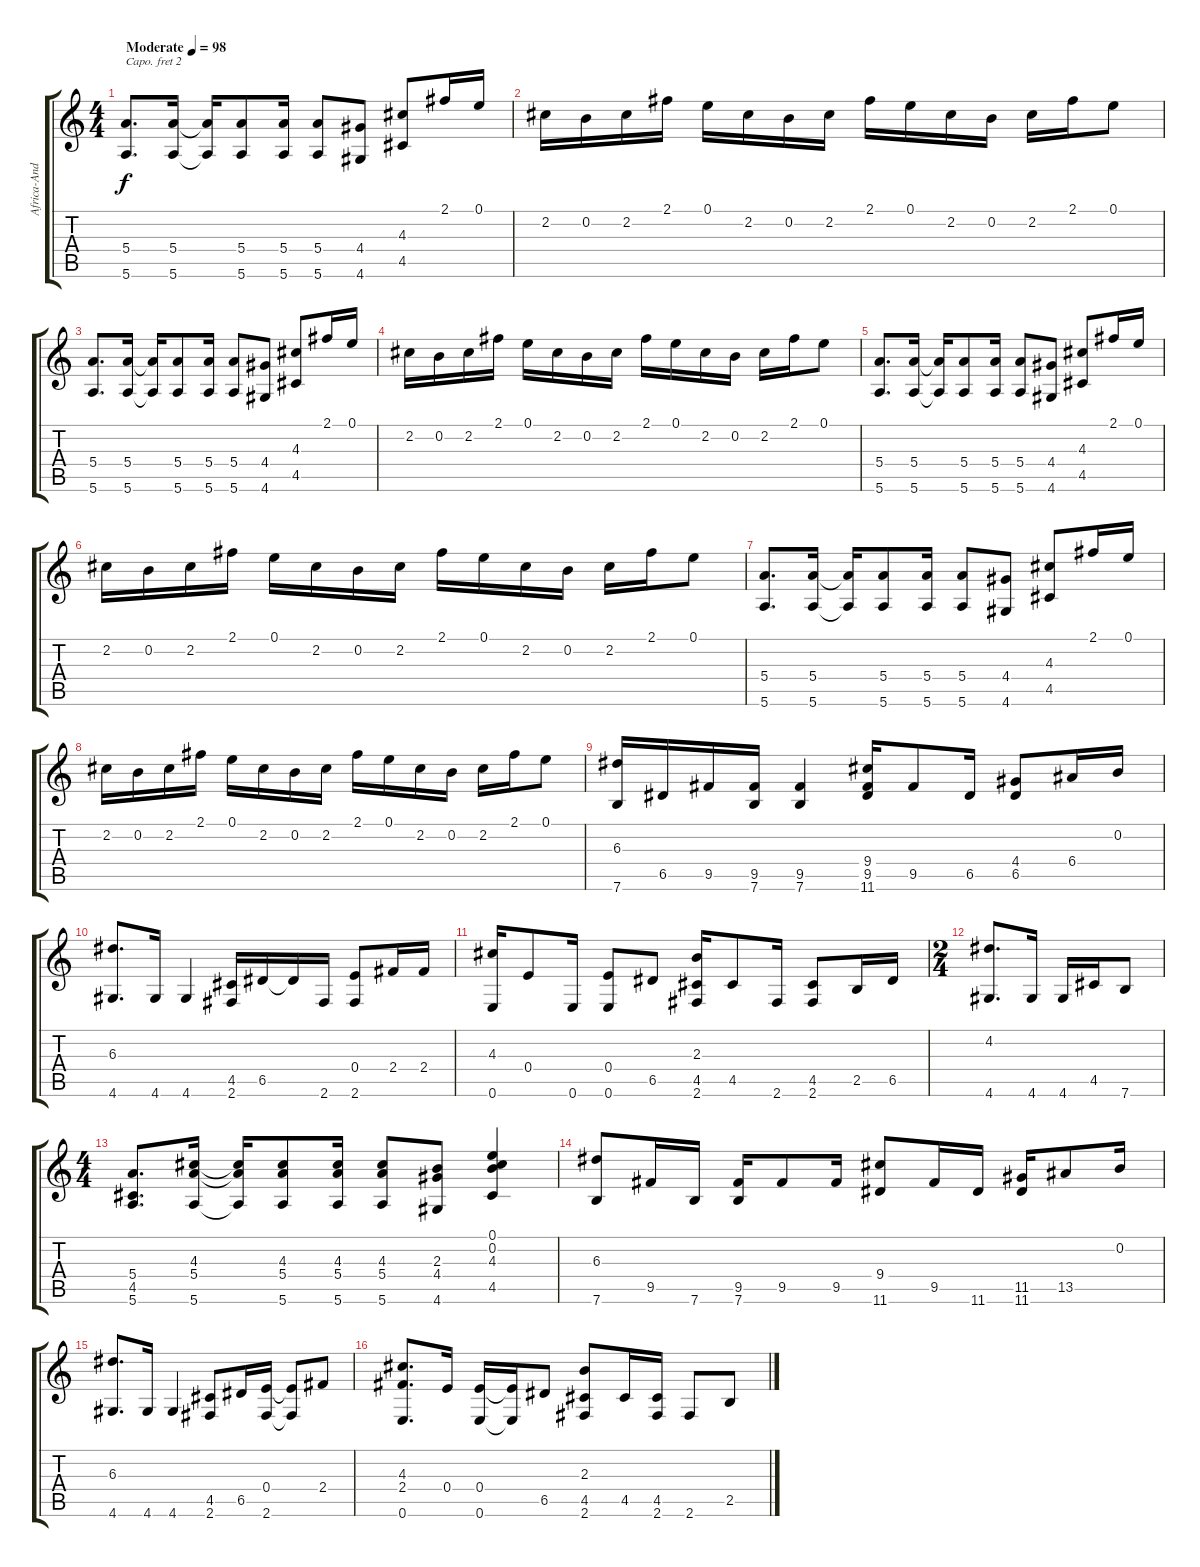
\track ("Africa-Andy Mckee" "Africa-And") {instrument acousticguitarsteel}
\staff {score tabs}
\capo 2
\tuning (D4 A3 G3 D3 G2 D2) {hide}
\ts (4 4)
\tempo (98 "Moderate")
\clef g2
\ks c
(5.4 5.6).8{d dy f instrument acousticguitarsteel} (5.4 5.6).16 (5.4{t} 5.6{t}).16 (5.4 5.6).8 (5.4 5.6).16 (5.4 5.6).8 (4.4 4.6).8 (4.3 4.5).8 2.1.16 0.1.16 |
2.2.16 0.2.16 2.2.16 2.1.16 0.1.16 2.2.16 0.2.16 2.2.16 2.1.16 0.1.16 2.2.16 0.2.16 2.2.16 2.1.16 0.1.8 |
(5.4 5.6).8{d} (5.4 5.6).16 (5.4{t} 5.6{t}).16 (5.4 5.6).8 (5.4 5.6).16 (5.4 5.6).8 (4.4 4.6).8 (4.3 4.5).8 2.1.16 0.1.16 |
2.2.16 0.2.16 2.2.16 2.1.16 0.1.16 2.2.16 0.2.16 2.2.16 2.1.16 0.1.16 2.2.16 0.2.16 2.2.16 2.1.16 0.1.8 |
(5.4 5.6).8{d} (5.4 5.6).16 (5.4{t} 5.6{t}).16 (5.4 5.6).8 (5.4 5.6).16 (5.4 5.6).8 (4.4 4.6).8 (4.3 4.5).8 2.1.16 0.1.16 |
2.2.16 0.2.16 2.2.16 2.1.16 0.1.16 2.2.16 0.2.16 2.2.16 2.1.16 0.1.16 2.2.16 0.2.16 2.2.16 2.1.16 0.1.8 |
(5.4 5.6).8{d} (5.4 5.6).16 (5.4{t} 5.6{t}).16 (5.4 5.6).8 (5.4 5.6).16 (5.4 5.6).8 (4.4 4.6).8 (4.3 4.5).8 2.1.16 0.1.16 |
2.2.16 0.2.16 2.2.16 2.1.16 0.1.16 2.2.16 0.2.16 2.2.16 2.1.16 0.1.16 2.2.16 0.2.16 2.2.16 2.1.16 0.1.8 |
(6.3 7.6).16 6.5.16 9.5.16 (9.5 7.6).16 (9.5 7.6).4 (9.4 9.5 11.6).16 9.5.8 6.5.16 (4.4 6.5).8 6.4.16 0.2.16 |
(6.3 4.6).8{d} 4.6.16 4.6.4 (4.5 2.6).16 6.5.16 6.5{t}.16 2.6.16 (0.4 2.6).8 2.4.16 2.4.16 |
(4.3 0.6).16 0.4.8 0.6.16 (0.4 0.6).8 6.5.8 (2.3 4.5 2.6).16 4.5.8 2.6.16 (4.5 2.6).8 2.5.16 6.5.16 |
\ts (2 4)
(4.2 4.6).8{d} 4.6.16 4.6.16 4.5.16 7.6.8 |
\ts (4 4)
(5.4 4.5 5.6).8{d} (4.3 5.4 5.6).16 (4.3{t} 5.4{t} 5.6{t}).16 (4.3 5.4 5.6).8 (4.3 5.4 5.6).16 (4.3 5.4 5.6).8 (2.3 4.4 4.6).8 (0.1 0.2 4.3 4.5).4 |
(6.3 7.6).8 9.5.16 7.6.16 (9.5 7.6).16 9.5.8 9.5.16 (9.4 11.6).8 9.5.16 11.6.16 (11.5 11.6).16 13.5.8 0.2.16 |
(6.3 4.6).8{d} 4.6.16 4.6.4 (4.5 2.6).8 6.5.16 (0.4 2.6).16 (0.4{t} 2.6{t}).8 2.4.8 |
(4.3 2.4 0.6).8{d} 0.4.16 (0.4 0.6).16 (0.4{t} 0.6{t}).16 6.5.8 (2.3 4.5 2.6).8 4.5.16 (4.5 2.6).16 2.6.8 2.5.8
